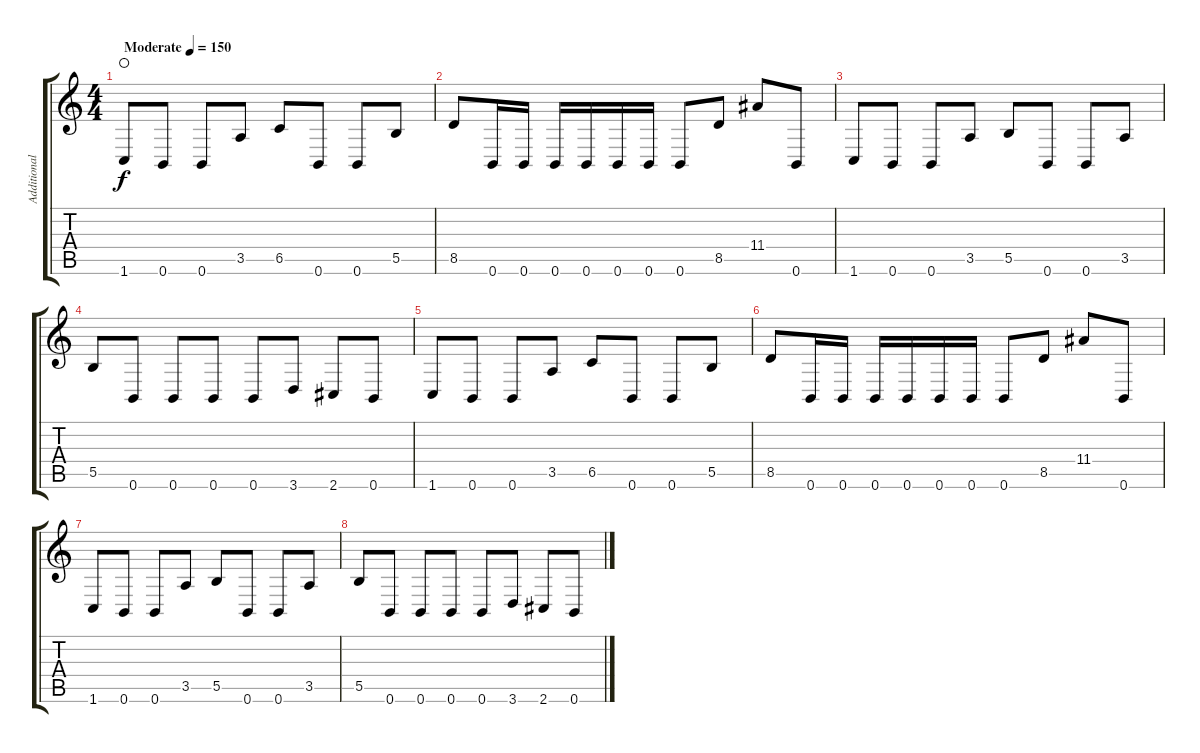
\track ("Additional Guitar" "Additional") {instrument distortionguitar}
\staff {score tabs}
\tuning (Db4 Ab3 E3 B2 Gb2 B1) {hide}
\ts (4 4)
\tempo (150 "Moderate")
\clef g2
\ks c
1.6.8{dy f instrument distortionguitar waho} 0.6.8 0.6.8 3.5.8 6.5.8 0.6.8 0.6.8 5.5.8 |
8.5.8 0.6.16 0.6.16 0.6.16 0.6.16 0.6.16 0.6.16 0.6.8 8.5.8 11.4.8 0.6.8 |
1.6.8 0.6.8 0.6.8 3.5.8 5.5.8 0.6.8 0.6.8 3.5.8 |
5.5.8 0.6.8 0.6.8 0.6.8 0.6.8 3.6.8 2.6.8 0.6.8 |
1.6.8 0.6.8 0.6.8 3.5.8 6.5.8 0.6.8 0.6.8 5.5.8 |
8.5.8 0.6.16 0.6.16 0.6.16 0.6.16 0.6.16 0.6.16 0.6.8 8.5.8 11.4.8 0.6.8 |
1.6.8 0.6.8 0.6.8 3.5.8 5.5.8 0.6.8 0.6.8 3.5.8 |
5.5.8 0.6.8 0.6.8 0.6.8 0.6.8 3.6.8 2.6.8 0.6.8
